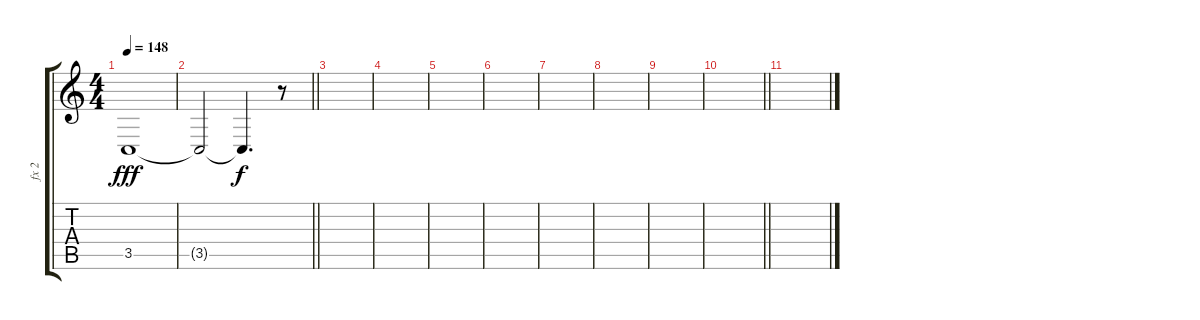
\track ("fx 2" "fx 2") {instrument lead2sawtooth}
\staff {score tabs}
\tuning (E4 B3 G3 D3 A2 E2) {hide}
\ts (4 4)
\tempo 148
\clef g2
\ks c
3.5.1{dy fff} |
\barLineRight lightlight
3.5{t}.2 3.5{t}.4{d dy f} r.8 |
\section ("" "")
|
|
|
|
|
|
|
\barLineRight lightlight
|
\section ("" "")
